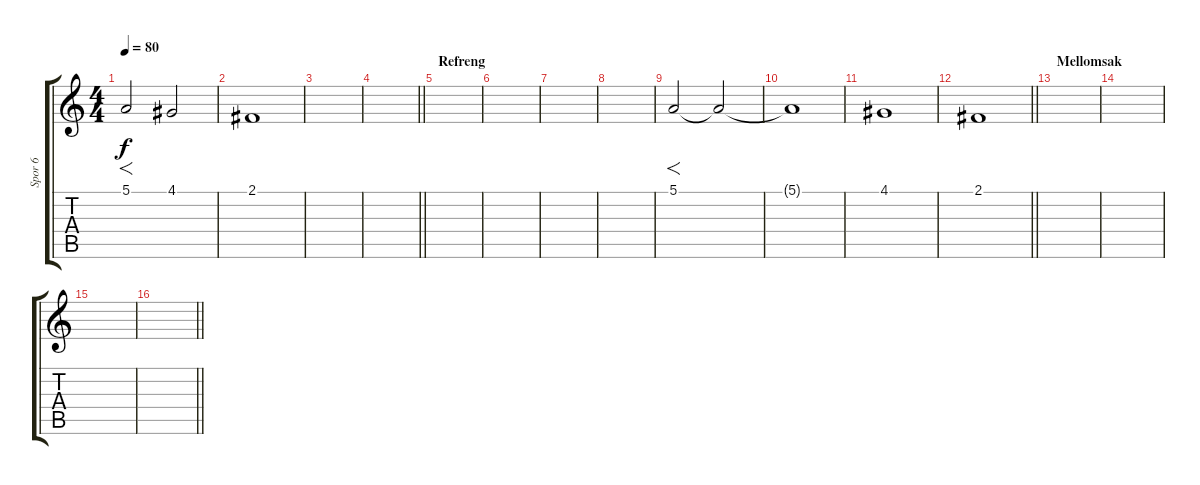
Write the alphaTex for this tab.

\track ("Spor 6" "Spor 6") {instrument violin}
\staff {score tabs}
\tuning (E4 B3 G3 D3 A2 D2) {hide}
\ts (4 4)
\tempo 80
\clef g2
\ks c
5.1.2{f dy f} 4.1.2 |
2.1.1 |
|
\barLineRight lightlight
|
\section ("" "Refreng")
|
|
|
|
5.1.2{f volume 10} 5.1{t}.2 |
5.1{t}.1 |
4.1.1 |
\barLineRight lightlight
2.1.1 |
\section ("" "Mellomsak")
|
|
|
\barLineRight lightlight
